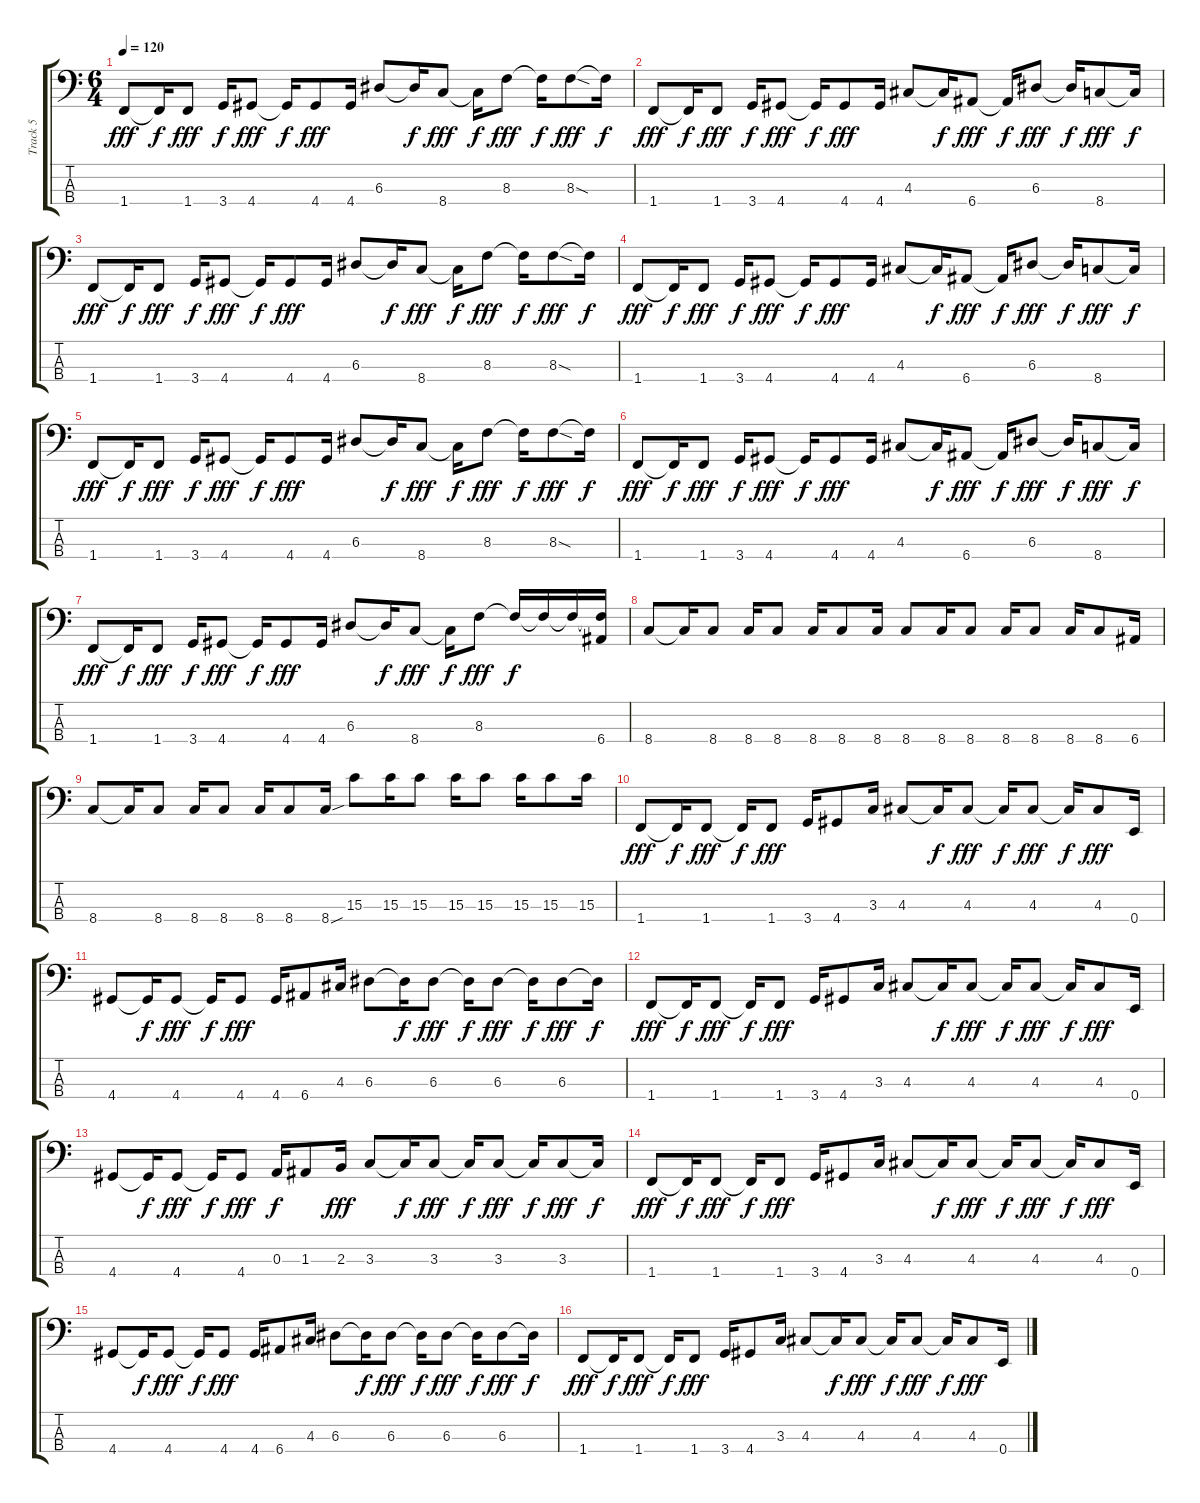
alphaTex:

\track ("Track 5" "Track 5") {instrument electricbasspick}
\staff {score tabs}
\tuning (G2 D2 A1 E1) {hide}
\ts (6 4)
\tempo 120
\clef f4
\ks c
1.4.8{dy fff} 1.4{t}.16{dy f} 1.4.8{dy fff} 3.4.16{dy f} 4.4.8{dy fff} 4.4{t}.16{dy f} 4.4.8{dy fff} 4.4.16 6.3.8 6.3{t}.16{dy f} 8.4.8{dy fff} 8.4{t}.16{dy f} 8.3.8{dy fff} 8.3{t}.16{dy f} 8.3{sod}.8{dy fff} 8.3{t}.16{dy f} |
1.4.8{dy fff} 1.4{t}.16{dy f} 1.4.8{dy fff} 3.4.16{dy f} 4.4.8{dy fff} 4.4{t}.16{dy f} 4.4.8{dy fff} 4.4.16 4.3.8 4.3{t}.16{dy f} 6.4.8{dy fff} 6.4{t}.16{dy f} 6.3.8{dy fff} 6.3{t}.16{dy f} 8.4.8{dy fff} 8.4{t}.16{dy f} |
1.4.8{dy fff} 1.4{t}.16{dy f} 1.4.8{dy fff} 3.4.16{dy f} 4.4.8{dy fff} 4.4{t}.16{dy f} 4.4.8{dy fff} 4.4.16 6.3.8 6.3{t}.16{dy f} 8.4.8{dy fff} 8.4{t}.16{dy f} 8.3.8{dy fff} 8.3{t}.16{dy f} 8.3{sod}.8{dy fff} 8.3{t}.16{dy f} |
1.4.8{dy fff} 1.4{t}.16{dy f} 1.4.8{dy fff} 3.4.16{dy f} 4.4.8{dy fff} 4.4{t}.16{dy f} 4.4.8{dy fff} 4.4.16 4.3.8 4.3{t}.16{dy f} 6.4.8{dy fff} 6.4{t}.16{dy f} 6.3.8{dy fff} 6.3{t}.16{dy f} 8.4.8{dy fff} 8.4{t}.16{dy f} |
1.4.8{dy fff} 1.4{t}.16{dy f} 1.4.8{dy fff} 3.4.16{dy f} 4.4.8{dy fff} 4.4{t}.16{dy f} 4.4.8{dy fff} 4.4.16 6.3.8 6.3{t}.16{dy f} 8.4.8{dy fff} 8.4{t}.16{dy f} 8.3.8{dy fff} 8.3{t}.16{dy f} 8.3{sod}.8{dy fff} 8.3{t}.16{dy f} |
1.4.8{dy fff} 1.4{t}.16{dy f} 1.4.8{dy fff} 3.4.16{dy f} 4.4.8{dy fff} 4.4{t}.16{dy f} 4.4.8{dy fff} 4.4.16 4.3.8 4.3{t}.16{dy f} 6.4.8{dy fff} 6.4{t}.16{dy f} 6.3.8{dy fff} 6.3{t}.16{dy f} 8.4.8{dy fff} 8.4{t}.16{dy f} |
1.4.8{dy fff} 1.4{t}.16{dy f} 1.4.8{dy fff} 3.4.16{dy f} 4.4.8{dy fff} 4.4{t}.16{dy f} 4.4.8{dy fff} 4.4.16 6.3.8 6.3{t}.16{dy f} 8.4.8{dy fff} 8.4{t}.16{dy f} 8.3.8{dy fff} 8.3{t}.16{dy f} 8.3{t}.16 8.3{t}.16 (8.3{t} 6.4).16 |
8.4.8 8.4{t}.16 8.4.8 8.4.16 8.4.8 8.4.16 8.4.8 8.4.16 8.4.8 8.4.16 8.4.8 8.4.16 8.4.8 8.4.16 8.4.8 6.4.16 |
8.4.8 8.4{t}.16 8.4.8 8.4.16 8.4.8 8.4.16 8.4.8 8.4{sou}.16 15.3.8 15.3.16 15.3.8 15.3.16 15.3.8 15.3.16 15.3.8 15.3.16 |
1.4.8{dy fff} 1.4{t}.16{dy f} 1.4.8{dy fff} 1.4{t}.16{dy f} 1.4.8{dy fff} 3.4.16 4.4.8 3.3.16 4.3.8 4.3{t}.16{dy f} 4.3.8{dy fff} 4.3{t}.16{dy f} 4.3.8{dy fff} 4.3{t}.16{dy f} 4.3.8{dy fff} 0.4.16 |
4.4.8 4.4{t}.16{dy f} 4.4.8{dy fff} 4.4{t}.16{dy f} 4.4.8{dy fff} 4.4.16 6.4.8 4.3.16 6.3.8 6.3{t}.16{dy f} 6.3.8{dy fff} 6.3{t}.16{dy f} 6.3.8{dy fff} 6.3{t}.16{dy f} 6.3.8{dy fff} 6.3{t}.16{dy f} |
1.4.8{dy fff} 1.4{t}.16{dy f} 1.4.8{dy fff} 1.4{t}.16{dy f} 1.4.8{dy fff} 3.4.16 4.4.8 3.3.16 4.3.8 4.3{t}.16{dy f} 4.3.8{dy fff} 4.3{t}.16{dy f} 4.3.8{dy fff} 4.3{t}.16{dy f} 4.3.8{dy fff} 0.4.16 |
4.4.8 4.4{t}.16{dy f} 4.4.8{dy fff} 4.4{t}.16{dy f} 4.4.8{dy fff} 0.3.16{dy f} 1.3.8 2.3.16{dy fff} 3.3.8 3.3{t}.16{dy f} 3.3.8{dy fff} 3.3{t}.16{dy f} 3.3.8{dy fff} 3.3{t}.16{dy f} 3.3.8{dy fff} 3.3{t}.16{dy f} |
1.4.8{dy fff} 1.4{t}.16{dy f} 1.4.8{dy fff} 1.4{t}.16{dy f} 1.4.8{dy fff} 3.4.16 4.4.8 3.3.16 4.3.8 4.3{t}.16{dy f} 4.3.8{dy fff} 4.3{t}.16{dy f} 4.3.8{dy fff} 4.3{t}.16{dy f} 4.3.8{dy fff} 0.4.16 |
4.4.8 4.4{t}.16{dy f} 4.4.8{dy fff} 4.4{t}.16{dy f} 4.4.8{dy fff} 4.4.16 6.4.8 4.3.16 6.3.8 6.3{t}.16{dy f} 6.3.8{dy fff} 6.3{t}.16{dy f} 6.3.8{dy fff} 6.3{t}.16{dy f} 6.3.8{dy fff} 6.3{t}.16{dy f} |
1.4.8{dy fff} 1.4{t}.16{dy f} 1.4.8{dy fff} 1.4{t}.16{dy f} 1.4.8{dy fff} 3.4.16 4.4.8 3.3.16 4.3.8 4.3{t}.16{dy f} 4.3.8{dy fff} 4.3{t}.16{dy f} 4.3.8{dy fff} 4.3{t}.16{dy f} 4.3.8{dy fff} 0.4.16
